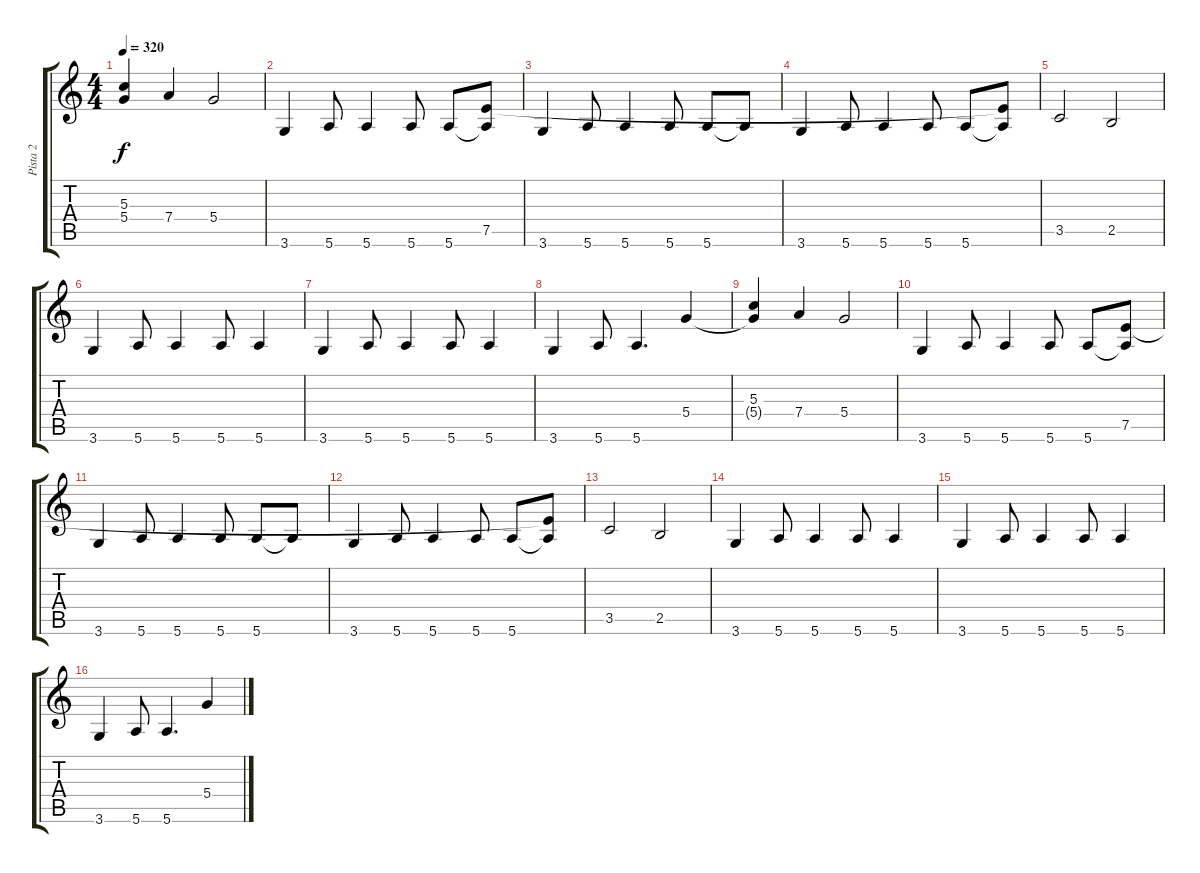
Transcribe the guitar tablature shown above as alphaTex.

\track ("Pista 2" "Pista 2") {instrument electricbasspick}
\staff {score tabs}
\tuning (E4 B3 G3 D3 A2 E2) {hide}
\ts (4 4)
\tempo 320
\clef g2
\ks c
(5.3 5.4{t}).4{dy f} 7.4.4 5.4.2 |
3.6.4 5.6.8 5.6.4 5.6.8 5.6.8 (7.5 5.6{t}).8 |
3.6.4 5.6.8 5.6.4 5.6.8 5.6.8 5.6{t}.8 |
3.6.4 5.6.8 5.6.4 5.6.8 5.6.8 (7.5{t} 5.6{t}).8 |
3.5.2 2.5.2 |
3.6.4 5.6.8 5.6.4 5.6.8 5.6.4 |
3.6.4 5.6.8 5.6.4 5.6.8 5.6.4 |
3.6.4 5.6.8 5.6.4{d} 5.4.4 |
(5.3 5.4{t}).4 7.4.4 5.4.2 |
3.6.4 5.6.8 5.6.4 5.6.8 5.6.8 (7.5 5.6{t}).8 |
3.6.4 5.6.8 5.6.4 5.6.8 5.6.8 5.6{t}.8 |
3.6.4 5.6.8 5.6.4 5.6.8 5.6.8 (7.5{t} 5.6{t}).8 |
3.5.2 2.5.2 |
3.6.4 5.6.8 5.6.4 5.6.8 5.6.4 |
3.6.4 5.6.8 5.6.4 5.6.8 5.6.4 |
3.6.4 5.6.8 5.6.4{d} 5.4.4
